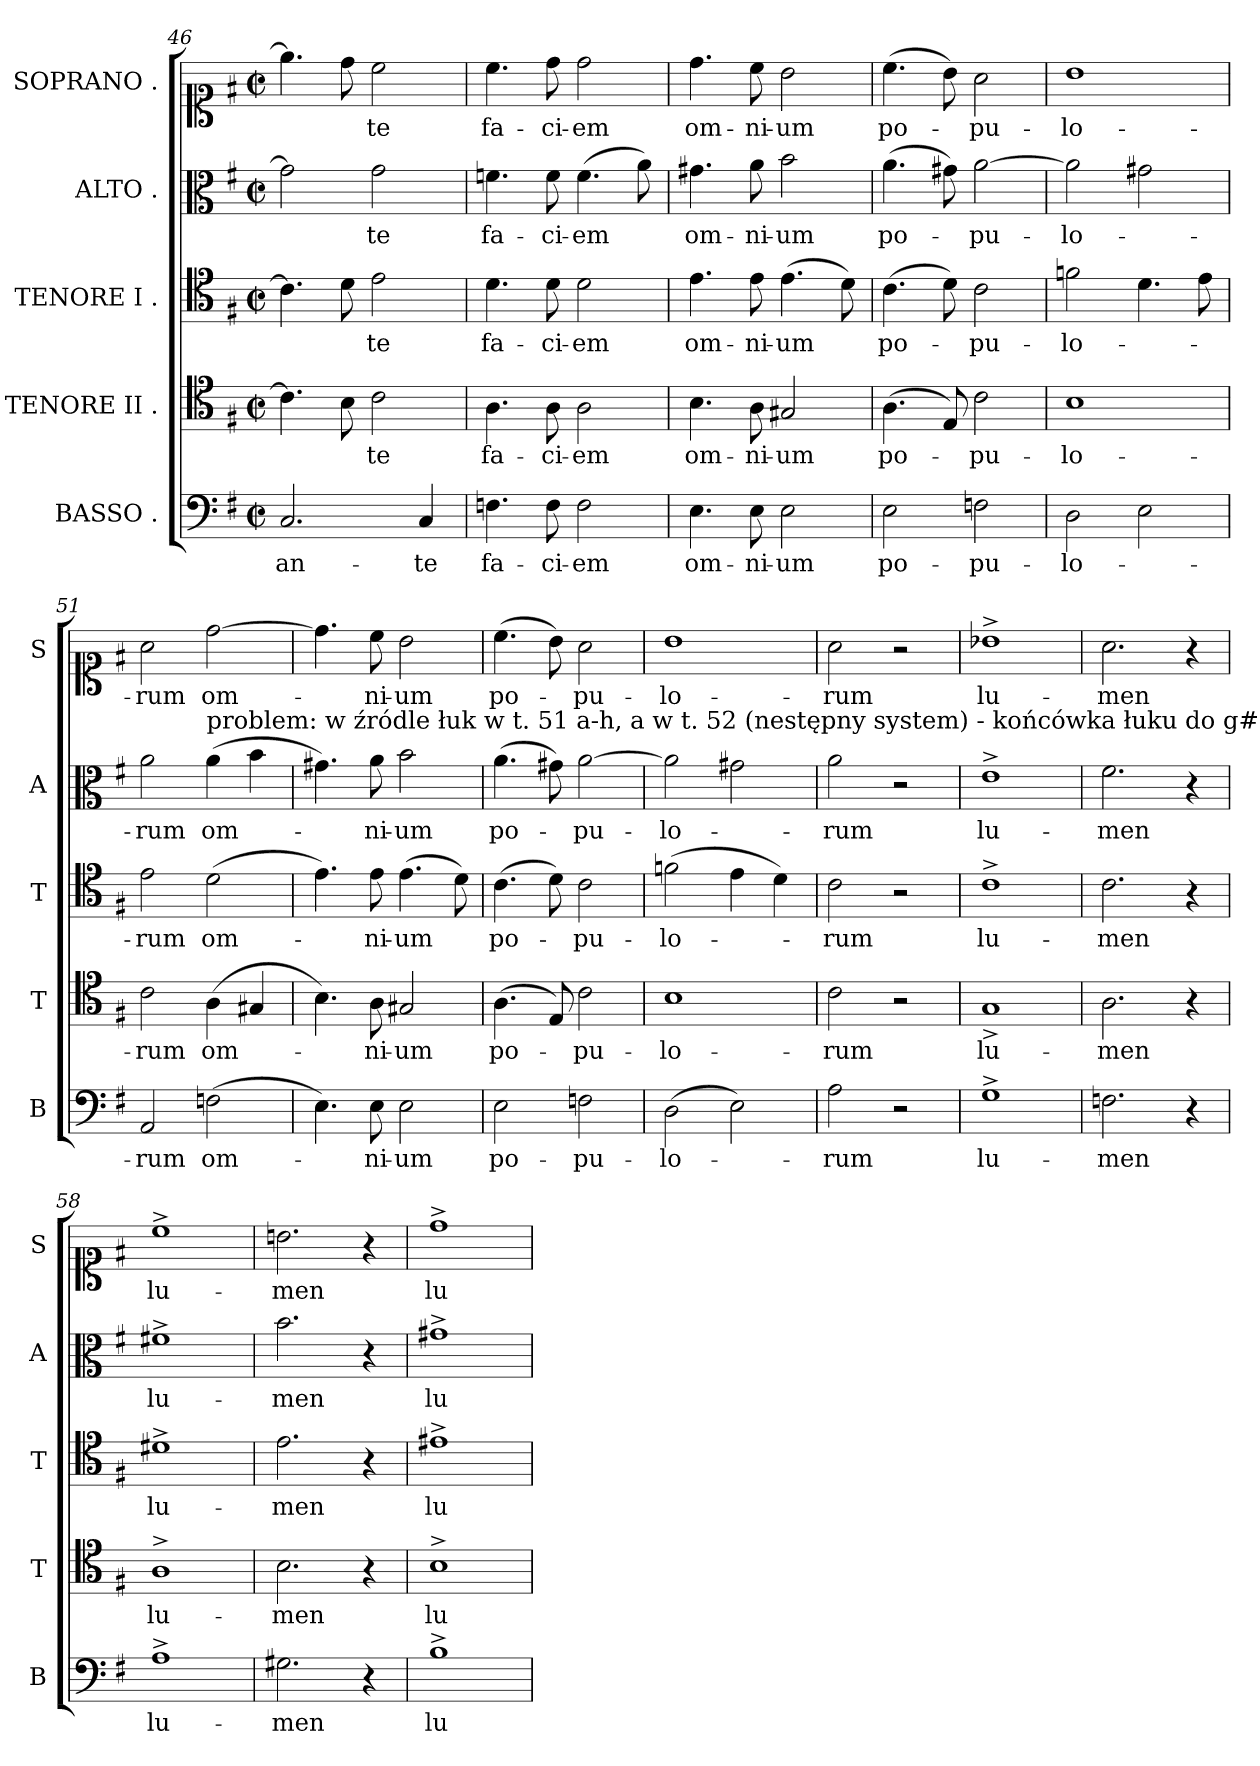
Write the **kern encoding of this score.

**kern	**text	**kern	**text	**kern	**text	**kern	**text	**kern	**text
*part5	*part5	*part4	*part4	*part3	*part3	*part2	*part2	*part1	*part1
*staff5	*staff5	*staff4	*staff4	*staff3	*staff3	*staff2	*staff2	*staff1	*staff1
*I"BASSO .	*	*I"TENORE II .	*	*I"TENORE I .	*	*I"ALTO .	*	*I"SOPRANO .	*
*I'B	*	*I'T	*	*I'T	*	*I'A	*	*I'S	*
*clefF4	*	*clefC4	*	*clefC4	*	*clefC3	*	*clefC1	*
*k[f#]	*	*k[f#]	*	*k[f#]	*	*k[f#]	*	*k[f#]	*
*e:	*	*e:	*	*e:	*	*e:	*	*e:	*
*M2/2	*	*M2/2	*	*M2/2	*	*M2/2	*	*M2/2	*
*met(c|)	*	*met(c|)	*	*met(c|)	*	*met(c|)	*	*met(c|)	*
=46	=46	=46	=46	=46	=46	=46	=46	=46	=46
2.C	an-	4.c]	.	4.c]	.	2g]	.	4.ee]	.
.	.	8B	.	8d	.	.	.	8dd	.
.	.	2c	-te	2e	-te	2g	-te	2cc	-te
4C	-te	.	.	.	.	.	.	.	.
=47	=47	=47	=47	=47	=47	=47	=47	=47	=47
4.Fn	fa-	4.A	fa-	4.d	fa-	4.fn	fa-	4.cc	fa-
8F	-ci-	8A	-ci-	8d	-ci-	8f	-ci-	8dd	-ci-
2F	-em	2A	-em	2d	-em	(>4.f	-em	2dd	-em
.	.	.	.	.	.	8a)	.	.	.
=48	=48	=48	=48	=48	=48	=48	=48	=48	=48
4.E	om-	4.B	om-	4.e	om-	4.g#X	om-	4.dd	om-
8E	-ni-	8A	-ni-	8e	-ni-	8a	-ni-	8cc	-ni-
2E	-um	2G#X	-um	(>4.e	-um	2b	-um	2b	-um
.	.	.	.	8d)	.	.	.	.	.
=49	=49	=49	=49	=49	=49	=49	=49	=49	=49
2E	po-	(<4.A	po-	(>4.c	po-	(>4.a	po-	(>4.cc	po-
.	.	8E)	.	8d)	.	8g#X)	.	8b)	.
2Fn	-pu-	2c	-pu-	2c	-pu-	[2a	-pu-	2a	-pu-
=50	=50	=50	=50	=50	=50	=50	=50	=50	=50
2D	-lo-	1B	-lo-	2fn	-lo-	2a]	-lo-	1b	-lo-
2E	.	.	.	4.d	.	2g#X	.	.	.
.	.	.	.	8e	.	.	.	.	.
=51	=51	=51	=51	=51	=51	=51	=51	=51	=51
2AA	-rum	2c	-rum	2e	-rum	2a	-rum	2a	-rum
!	!	!	!	!	!	!LO:TX:a:t=problem&colon; w źródle łuk w t. 51 a-h, a w t. 52 (nestępny system) - końcówka łuku do g#	!	!	!
(>2Fn	om-	(>4A	om-	(>2d	om-	(>4a	om-	[2dd	om-
.	.	4G#X	.	.	.	4b	.	.	.
=52	=52	=52	=52	=52	=52	=52	=52	=52	=52
4.E)	.	4.B)	.	4.e)	.	4.g#X)	.	4.dd]	.
8E	-ni-	8A	-ni-	8e	-ni-	8a	-ni-	8cc	-ni-
2E	-um	2G#X	-um	(>4.e	-um	2b	-um	2b	-um
.	.	.	.	8d)	.	.	.	.	.
=53	=53	=53	=53	=53	=53	=53	=53	=53	=53
2E	-po-	(<4.A	-po-	(>4.c	-po-	(>4.a	po-	(>4.cc	-po-
.	.	8E)	.	8d)	.	8g#X)	.	8b)	.
2Fn	-pu-	2c	-pu-	2c	-pu-	[2a	-pu-	2a	-pu-
=54	=54	=54	=54	=54	=54	=54	=54	=54	=54
(>2D	-lo-	1B	-lo-	(>2fn	-lo-	2a]	-lo-	1b	-lo-
2E)	.	.	.	4e	.	2g#X	.	.	.
.	.	.	.	4d)	.	.	.	.	.
=55	=55	=55	=55	=55	=55	=55	=55	=55	=55
2A	-rum	2c	-rum	2c	-rum	2a	-rum	2a	-rum
2r	.	2r	.	2r	.	2r	.	2r	.
=56	=56	=56	=56	=56	=56	=56	=56	=56	=56
1G^	lu-	1G^	lu-	1c^	lu-	1e^	lu-	1b-X^	lu-
=57	=57	=57	=57	=57	=57	=57	=57	=57	=57
2.Fn	-men	2.A	-men	2.c	-men	2.f#	-men	2.a	-men
4r	.	4r	.	4r	.	4r	.	4r	.
=58	=58	=58	=58	=58	=58	=58	=58	=58	=58
1A^	lu-	1A^	lu-	1d#X^	lu-	1f#X^	lu-	1cc^	lu-
=59	=59	=59	=59	=59	=59	=59	=59	=59	=59
2.G#X	-men	2.B	-men	2.e	-men	2.b	-men	2.bn	-men
4r	.	4r	.	4r	.	4r	.	4r	.
=60	=60	=60	=60	=60	=60	=60	=60	=60	=60
1B^	lu-	1B^	lu-	1e#X^	lu-	1g#X^	lu-	1dd^	lu-
=	=	=	=	=	=	=	=	=	=
*-	*-	*-	*-	*-	*-	*-	*-	*-	*-
